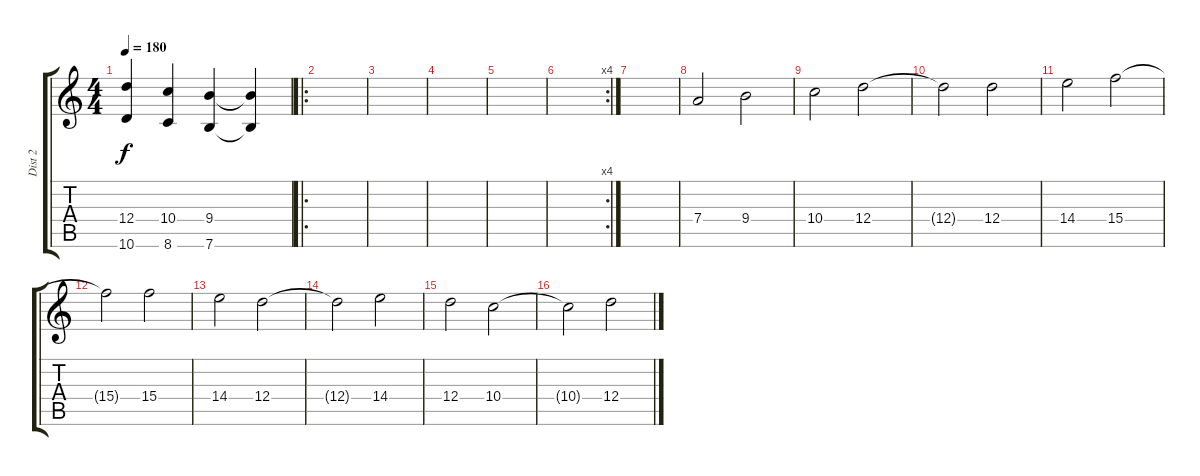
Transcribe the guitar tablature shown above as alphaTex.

\track ("Dist 2" "Dist 2") {instrument distortionguitar}
\staff {score tabs}
\tuning (E4 B3 G3 D3 A2 E2) {hide}
\ts (4 4)
\tempo 180
\clef g2
\ks c
(12.4 10.6).4{dy f} (10.4 8.6).4 (9.4 7.6).4 (9.4{t} 7.6{t}).4 |
\ro
|
|
|
|
\rc 4
|
|
7.4.2 9.4.2 |
10.4.2 12.4.2 |
12.4{t}.2 12.4.2 |
14.4.2 15.4.2 |
15.4{t}.2 15.4.2 |
14.4.2 12.4.2 |
12.4{t}.2 14.4.2 |
12.4.2 10.4.2 |
10.4{t}.2 12.4.2
